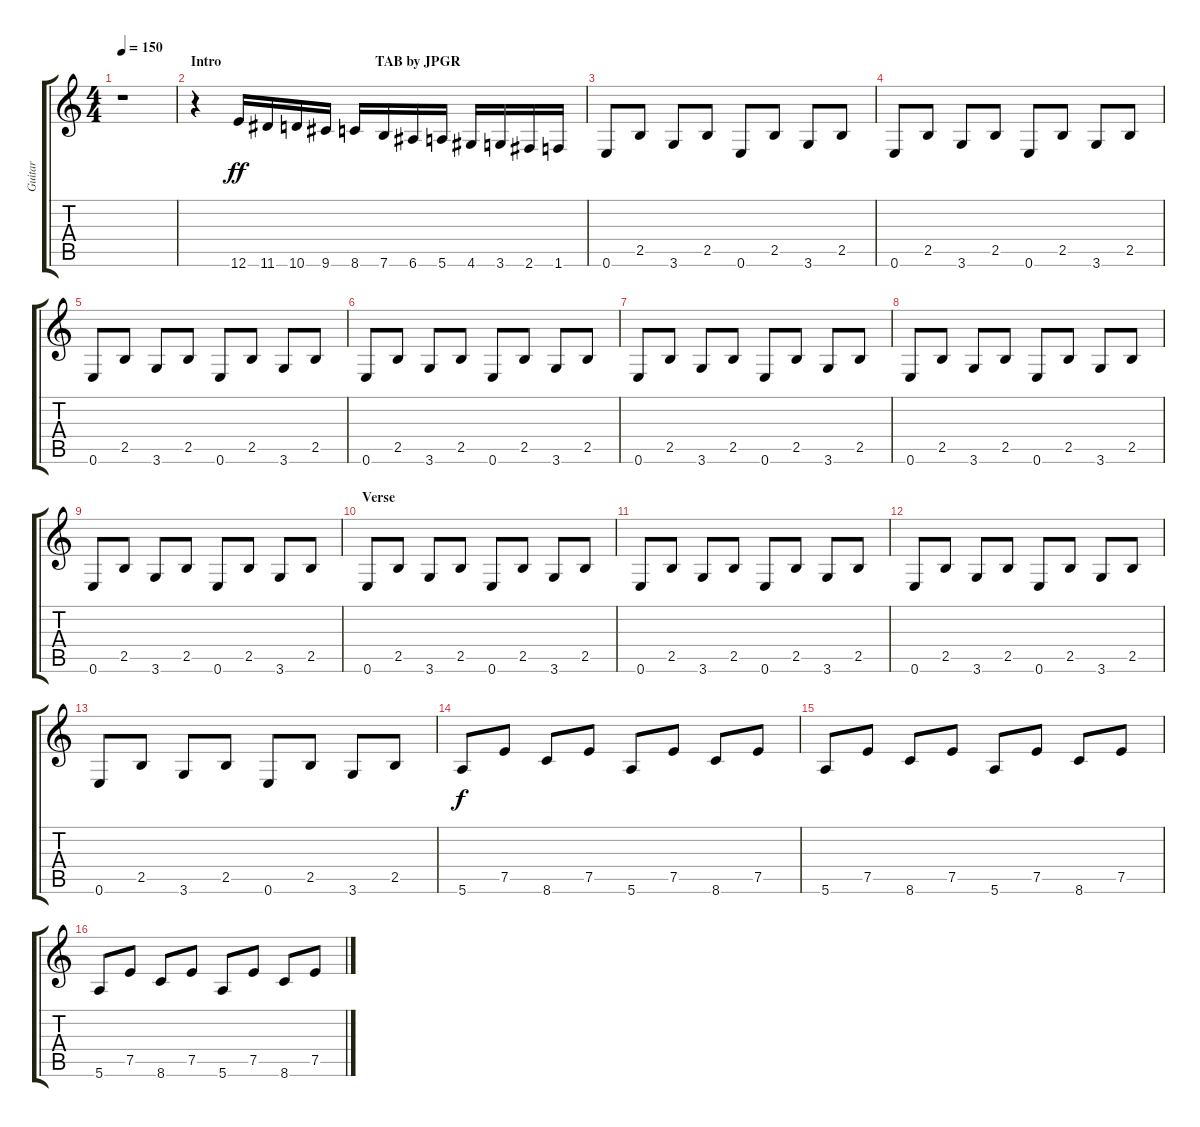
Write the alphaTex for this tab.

\track ("Guitar" "Guitar") {instrument electricguitarmuted}
\staff {score tabs}
\tuning (E4 B3 G3 D3 A2 E2) {hide}
\ts (4 4)
\tempo 150
\clef g2
\ks c
r.1{dy ff instrument electricguitarmuted} |
\section ("" "Intro                                            TAB by JPGR")
r.4 12.6.16 11.6.16 10.6.16 9.6.16 8.6.16 7.6.16 6.6.16 5.6.16 4.6.16 3.6.16 2.6.16 1.6.16 |
0.6.8 2.5.8 3.6.8 2.5.8 0.6.8 2.5.8 3.6.8 2.5.8 |
0.6.8 2.5.8 3.6.8 2.5.8 0.6.8 2.5.8 3.6.8 2.5.8 |
0.6.8 2.5.8 3.6.8 2.5.8 0.6.8 2.5.8 3.6.8 2.5.8 |
0.6.8 2.5.8 3.6.8 2.5.8 0.6.8 2.5.8 3.6.8 2.5.8 |
0.6.8 2.5.8 3.6.8 2.5.8 0.6.8 2.5.8 3.6.8 2.5.8 |
0.6.8 2.5.8 3.6.8 2.5.8 0.6.8 2.5.8 3.6.8 2.5.8 |
0.6.8 2.5.8 3.6.8 2.5.8 0.6.8 2.5.8 3.6.8 2.5.8 |
\section ("" "Verse")
0.6.8 2.5.8 3.6.8 2.5.8 0.6.8 2.5.8 3.6.8 2.5.8 |
0.6.8 2.5.8 3.6.8 2.5.8 0.6.8 2.5.8 3.6.8 2.5.8 |
0.6.8 2.5.8 3.6.8 2.5.8 0.6.8 2.5.8 3.6.8 2.5.8 |
0.6.8 2.5.8 3.6.8 2.5.8 0.6.8 2.5.8 3.6.8 2.5.8 |
5.6.8{dy f} 7.5.8 8.6.8 7.5.8 5.6.8 7.5.8 8.6.8 7.5.8 |
5.6.8 7.5.8 8.6.8 7.5.8 5.6.8 7.5.8 8.6.8 7.5.8 |
5.6.8 7.5.8 8.6.8 7.5.8 5.6.8 7.5.8 8.6.8 7.5.8
